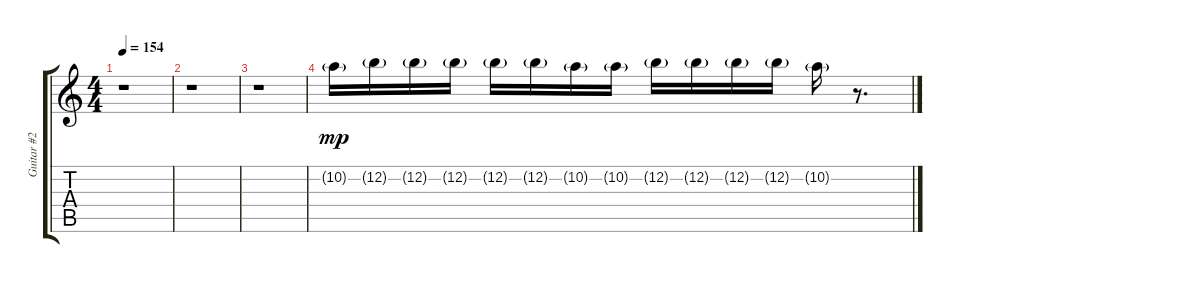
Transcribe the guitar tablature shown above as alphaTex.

\track ("Guitar #2 (delay #7)" "Guitar #2 ") {instrument distortionguitar}
\staff {score tabs}
\tuning (E4 B3 G3 D3 A2 E2) {hide}
\ts (4 4)
\tempo 154
\clef g2
\ks c
r.1{dy mp} |
r.1 |
r.1 |
10.2{g}.16 12.2{g}.16 12.2{g}.16 12.2{g}.16 12.2{g}.16 12.2{g}.16 10.2{g}.16 10.2{g}.16 12.2{g}.16 12.2{g}.16 12.2{g}.16 12.2{g}.16 10.2{g}.16 r.8{d}
